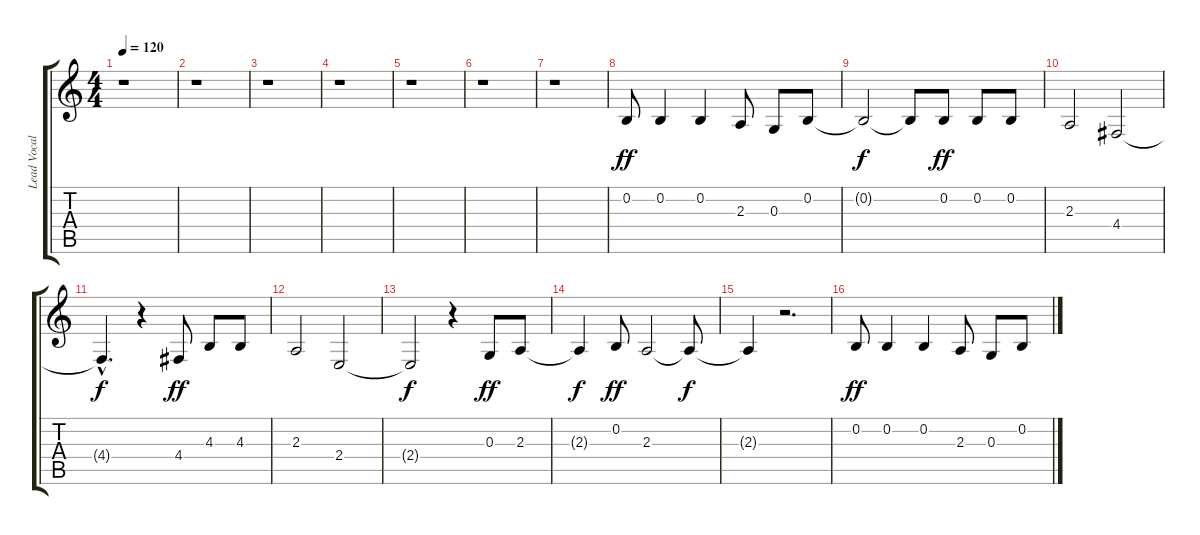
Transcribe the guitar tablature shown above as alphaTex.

\track ("Lead Vocal I" "Lead Vocal") {instrument lead6voice}
\staff {score tabs}
\tuning (E4 B3 G3 D3 A2 E2) {hide}
\ts (4 4)
\tempo 120
\clef g2
\ks c
r.1{dy f} |
r.1 |
r.1 |
r.1 |
r.1 |
r.1 |
r.1 |
0.2.8{dy ff} 0.2.4 0.2.4 2.3.8 0.3.8 0.2.8 |
0.2{t}.2{dy f} 0.2{t}.8 0.2.8{dy ff} 0.2.8 0.2.8 |
2.3.2 4.4.2 |
4.4{hac t}.4{d dy f} r.4 4.4.8{dy ff} 4.3.8 4.3.8 |
2.3.2 2.4.2 |
2.4{t}.2{dy f} r.4 0.3.8{dy ff} 2.3.8 |
2.3{t}.4{dy f} 0.2.8{dy ff} 2.3.2 2.3{t}.8{dy f} |
2.3{t}.4 r.2{d} |
0.2.8{dy ff} 0.2.4 0.2.4 2.3.8 0.3.8 0.2.8
